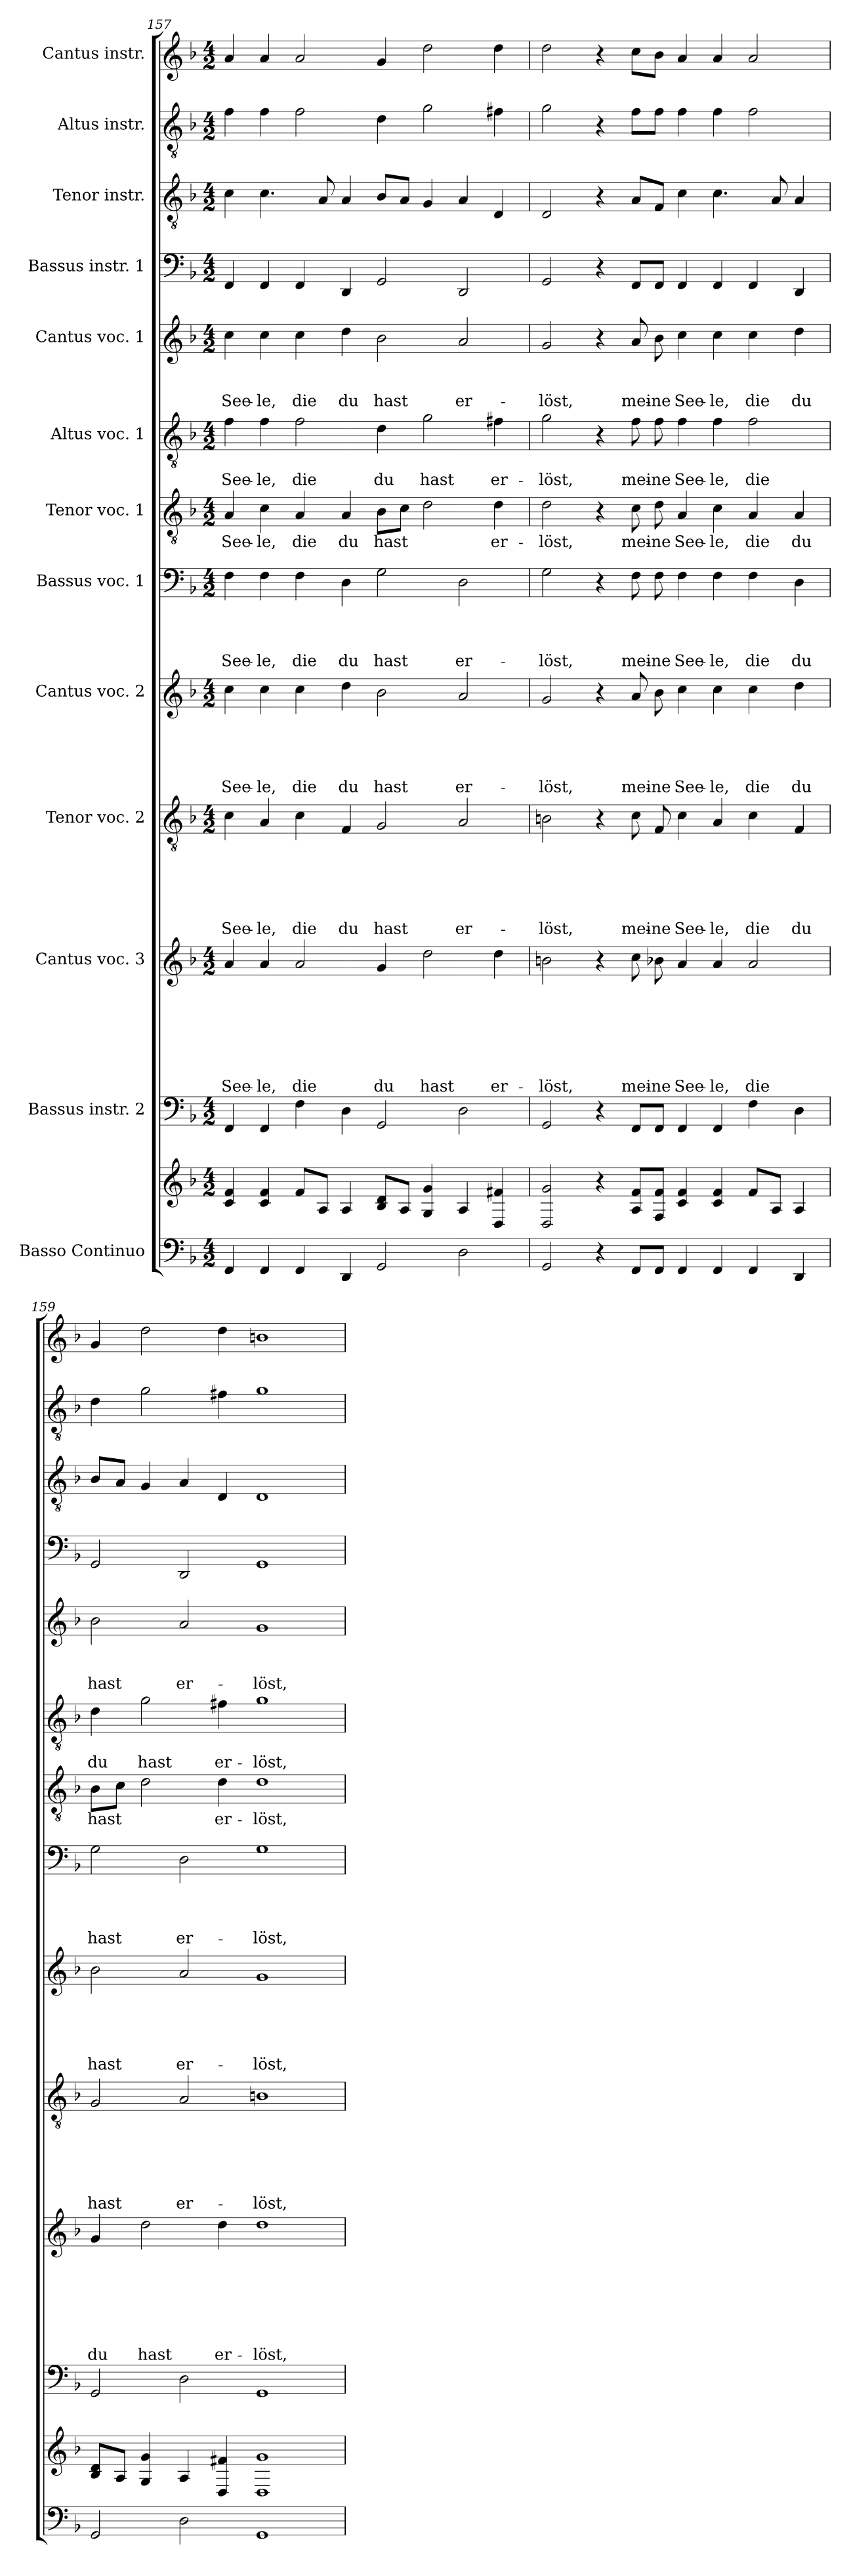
**kern	**kern	**kern	**kern	**text	**text	**text	**text	**text	**text	**text	**kern	**text	**text	**text	**text	**text	**text	**kern	**text	**text	**text	**text	**text	**kern	**text	**text	**text	**text	**kern	**text	**kern	**text	**text	**kern	**text	**text	**text	**kern	**kern	**kern	**kern
*part14	*part13	*part12	*part11	*part11	*part11	*part11	*part11	*part11	*part11	*part11	*part10	*part10	*part10	*part10	*part10	*part10	*part10	*part9	*part9	*part9	*part9	*part9	*part9	*part8	*part8	*part8	*part8	*part8	*part7	*part7	*part6	*part6	*part6	*part5	*part5	*part5	*part5	*part4	*part3	*part2	*part1
*staff14	*staff13	*staff12	*staff11	*staff11	*staff11	*staff11	*staff11	*staff11	*staff11	*staff11	*staff10	*staff10	*staff10	*staff10	*staff10	*staff10	*staff10	*staff9	*staff9	*staff9	*staff9	*staff9	*staff9	*staff8	*staff8	*staff8	*staff8	*staff8	*staff7	*staff7	*staff6	*staff6	*staff6	*staff5	*staff5	*staff5	*staff5	*staff4	*staff3	*staff2	*staff1
*I"Basso Continuo	*	*I"Bassus instr. 2	*I"Cantus voc. 3	*	*	*	*	*	*	*	*I"Tenor voc. 2	*	*	*	*	*	*	*I"Cantus voc. 2	*	*	*	*	*	*I"Bassus voc. 1	*	*	*	*	*I"Tenor voc. 1	*	*I"Altus voc. 1	*	*	*I"Cantus voc. 1	*	*	*	*I"Bassus instr. 1	*I"Tenor instr.	*I"Altus instr.	*I"Cantus instr.
!!LO:PB:g=z
*clefF4	*clefG2	*clefF4	*clefG2	*	*	*	*	*	*	*	*clefGv2	*	*	*	*	*	*	*clefG2	*	*	*	*	*	*clefF4	*	*	*	*	*clefGv2	*	*clefGv2	*	*	*clefG2	*	*	*	*clefF4	*clefGv2	*clefGv2	*clefG2
*k[b-]	*k[b-]	*k[b-]	*k[b-]	*	*	*	*	*	*	*	*k[b-]	*	*	*	*	*	*	*k[b-]	*	*	*	*	*	*k[b-]	*	*	*	*	*k[b-]	*	*k[b-]	*	*	*k[b-]	*	*	*	*k[b-]	*k[b-]	*k[b-]	*k[b-]
*F:	*F:	*F:	*F:	*	*	*	*	*	*	*	*F:	*	*	*	*	*	*	*F:	*	*	*	*	*	*F:	*	*	*	*	*F:	*	*F:	*	*	*F:	*	*	*	*F:	*F:	*F:	*F:
*M4/2	*M4/2	*M4/2	*M4/2	*	*	*	*	*	*	*	*M4/2	*	*	*	*	*	*	*M4/2	*	*	*	*	*	*M4/2	*	*	*	*	*M4/2	*	*M4/2	*	*	*M4/2	*	*	*	*M4/2	*M4/2	*M4/2	*M4/2
=157	=157	=157	=157	=157	=157	=157	=157	=157	=157	=157	=157	=157	=157	=157	=157	=157	=157	=157	=157	=157	=157	=157	=157	=157	=157	=157	=157	=157	=157	=157	=157	=157	=157	=157	=157	=157	=157	=157	=157	=157	=157
!	!	!	!	!	!	!	!	!	!	!LO:LY:b	!	!	!	!	!	!	!LO:LY:b	!	!	!	!	!	!LO:LY:b	!	!	!	!	!LO:LY:b	!	!LO:LY:b	!	!	!LO:LY:b	!	!	!	!LO:LY:b	!	!	!	!
4FF/	4c/ 4f/	4FF/	4a/	.	.	.	.	.	.	See-	4c\	.	.	.	.	.	See-	4cc\	.	.	.	.	See-	4F\	.	.	.	See-	4A/	See-	4f\	.	See-	4cc\	.	.	See-	4FF/	4c\	4f\	4a/
!	!	!	!	!	!	!	!	!	!	!LO:LY:b	!	!	!	!	!	!	!LO:LY:b	!	!	!	!	!	!LO:LY:b	!	!	!	!	!LO:LY:b	!	!LO:LY:b	!	!	!LO:LY:b	!	!	!	!LO:LY:b	!	!	!	!
4FF/	4c/ 4f/	4FF/	4a/	.	.	.	.	.	.	-le,	4A/	.	.	.	.	.	-le,	4cc\	.	.	.	.	-le,	4F\	.	.	.	-le,	4c\	-le,	4f\	.	-le,	4cc\	.	.	-le,	4FF/	4.c\	4f\	4a/
!	!	!	!	!	!	!	!	!	!	!LO:LY:b	!	!	!	!	!	!	!LO:LY:b	!	!	!	!	!	!LO:LY:b	!	!	!	!	!LO:LY:b	!	!LO:LY:b	!	!	!LO:LY:b	!	!	!	!LO:LY:b	!	!	!	!
4FF/	8f/L	4F\	2a/	.	.	.	.	.	.	die	4c\	.	.	.	.	.	die	4cc\	.	.	.	.	die	4F\	.	.	.	die	4A/	die	2f\	.	die	4cc\	.	.	die	4FF/	.	2f\	2a/
.	8A/J	.	.	.	.	.	.	.	.	.	.	.	.	.	.	.	.	.	.	.	.	.	.	.	.	.	.	.	.	.	.	.	.	.	.	.	.	.	8A/	.	.
!	!	!	!	!	!	!	!	!	!	!	!	!	!	!	!	!	!LO:LY:b	!	!	!	!	!	!LO:LY:b	!	!	!	!	!LO:LY:b	!	!LO:LY:b	!	!	!	!	!	!	!LO:LY:b	!	!	!	!
4DD/	4A/	4D\	.	.	.	.	.	.	.	.	4F/	.	.	.	.	.	du	4dd\	.	.	.	.	du	4D\	.	.	.	du	4A/	du	.	.	.	4dd\	.	.	du	4DD/	4A/	.	.
!	!	!	!	!	!	!	!	!	!	!LO:LY:b	!	!	!	!	!	!	!LO:LY:b	!	!	!	!	!	!LO:LY:b	!	!	!	!	!LO:LY:b	!	!LO:LY:b	!	!	!LO:LY:b	!	!	!	!LO:LY:b	!	!	!	!
2GG/	8B-/ 8d/L	2GG/	4g/	.	.	.	.	.	.	du	2G/	.	.	.	.	.	hast	2b-\	.	.	.	.	hast	2G\	.	.	.	hast	8B-\L	hast	4d\	.	du	2b-\	.	.	hast	2GG/	8B-/L	4d\	4g/
.	8A/J	.	.	.	.	.	.	.	.	.	.	.	.	.	.	.	.	.	.	.	.	.	.	.	.	.	.	.	8c\J	.	.	.	.	.	.	.	.	.	8A/J	.	.
!	!	!	!	!	!	!	!	!	!	!LO:LY:b	!	!	!	!	!	!	!	!	!	!	!	!	!	!	!	!	!	!	!	!	!	!	!LO:LY:b	!	!	!	!	!	!	!	!
.	4G/ 4g/	.	2dd\	.	.	.	.	.	.	hast	.	.	.	.	.	.	.	.	.	.	.	.	.	.	.	.	.	.	2d\	.	2g\	.	hast	.	.	.	.	.	4G/	2g\	2dd\
!	!	!	!	!	!	!	!	!	!	!	!	!	!	!	!	!	!LO:LY:b	!	!	!	!	!	!LO:LY:b	!	!	!	!	!LO:LY:b	!	!	!	!	!	!	!	!	!LO:LY:b	!	!	!	!
2D\	4A/	2D\	.	.	.	.	.	.	.	.	2A/	.	.	.	.	.	er-	2a/	.	.	.	.	er-	2D\	.	.	.	er-	.	.	.	.	.	2a/	.	.	er-	2DD/	4A/	.	.
!	!	!	!	!	!	!	!	!	!	!LO:LY:b	!	!	!	!	!	!	!	!	!	!	!	!	!	!	!	!	!	!	!	!LO:LY:b	!	!	!LO:LY:b	!	!	!	!	!	!	!	!
.	4D/ 4f#X/	.	4dd\	.	.	.	.	.	.	er-	.	.	.	.	.	.	.	.	.	.	.	.	.	.	.	.	.	.	4d\	er-	4f#X\	.	er-	.	.	.	.	.	4D/	4f#X\	4dd\
=158	=158	=158	=158	=158	=158	=158	=158	=158	=158	=158	=158	=158	=158	=158	=158	=158	=158	=158	=158	=158	=158	=158	=158	=158	=158	=158	=158	=158	=158	=158	=158	=158	=158	=158	=158	=158	=158	=158	=158	=158	=158
!	!	!	!	!	!	!	!	!	!	!LO:LY:b	!	!	!	!	!	!	!LO:LY:b	!	!	!	!	!	!LO:LY:b	!	!	!	!	!LO:LY:b	!	!LO:LY:b	!	!	!LO:LY:b	!	!	!	!LO:LY:b	!	!	!	!
2GG/	2D/ 2g/	2GG/	2bn\	.	.	.	.	.	.	-löst,	2Bn\	.	.	.	.	.	-löst,	2g/	.	.	.	.	-löst,	2G\	.	.	.	-löst,	2d\	-löst,	2g\	.	-löst,	2g/	.	.	-löst,	2GG/	2D/	2g\	2dd\
4r	4r	4r	4r	.	.	.	.	.	.	.	4r	.	.	.	.	.	.	4r	.	.	.	.	.	4r	.	.	.	.	4r	.	4r	.	.	4r	.	.	.	4r	4r	4r	4r
!	!	!	!	!	!	!	!	!	!	!LO:LY:b	!	!	!	!	!	!	!LO:LY:b	!	!	!	!	!	!LO:LY:b	!	!	!	!	!LO:LY:b	!	!LO:LY:b	!	!	!LO:LY:b	!	!	!	!LO:LY:b	!	!	!	!
8FF/L	8A/ 8f/L	8FF/L	8cc\	.	.	.	.	.	.	mei-	8c\	.	.	.	.	.	mei-	8a/	.	.	.	.	mei-	8F\	.	.	.	mei-	8c\	mei-	8f\	.	mei-	8a/	.	.	mei-	8FF/L	8A/L	8f\L	8cc\L
!	!	!	!	!	!	!	!	!	!	!LO:LY:b	!	!	!	!	!	!	!LO:LY:b	!	!	!	!	!	!LO:LY:b	!	!	!	!	!LO:LY:b	!	!LO:LY:b	!	!	!LO:LY:b	!	!	!	!LO:LY:b	!	!	!	!
8FF/J	8F/ 8f/J	8FF/J	8b-X\	.	.	.	.	.	.	-ne	8F/	.	.	.	.	.	-ne	8b-\	.	.	.	.	-ne	8F\	.	.	.	-ne	8d\	-ne	8f\	.	-ne	8b-\	.	.	-ne	8FF/J	8F/J	8f\J	8b-\J
!	!	!	!	!	!	!	!	!	!	!LO:LY:b	!	!	!	!	!	!	!LO:LY:b	!	!	!	!	!	!LO:LY:b	!	!	!	!	!LO:LY:b	!	!LO:LY:b	!	!	!LO:LY:b	!	!	!	!LO:LY:b	!	!	!	!
4FF/	4c/ 4f/	4FF/	4a/	.	.	.	.	.	.	See-	4c\	.	.	.	.	.	See-	4cc\	.	.	.	.	See-	4F\	.	.	.	See-	4A/	See-	4f\	.	See-	4cc\	.	.	See-	4FF/	4c\	4f\	4a/
!	!	!	!	!	!	!	!	!	!	!LO:LY:b	!	!	!	!	!	!	!LO:LY:b	!	!	!	!	!	!LO:LY:b	!	!	!	!	!LO:LY:b	!	!LO:LY:b	!	!	!LO:LY:b	!	!	!	!LO:LY:b	!	!	!	!
4FF/	4c/ 4f/	4FF/	4a/	.	.	.	.	.	.	-le,	4A/	.	.	.	.	.	-le,	4cc\	.	.	.	.	-le,	4F\	.	.	.	-le,	4c\	-le,	4f\	.	-le,	4cc\	.	.	-le,	4FF/	4.c\	4f\	4a/
!	!	!	!	!	!	!	!	!	!	!LO:LY:b	!	!	!	!	!	!	!LO:LY:b	!	!	!	!	!	!LO:LY:b	!	!	!	!	!LO:LY:b	!	!LO:LY:b	!	!	!LO:LY:b	!	!	!	!LO:LY:b	!	!	!	!
4FF/	8f/L	4F\	2a/	.	.	.	.	.	.	die	4c\	.	.	.	.	.	die	4cc\	.	.	.	.	die	4F\	.	.	.	die	4A/	die	2f\	.	die	4cc\	.	.	die	4FF/	.	2f\	2a/
.	8A/J	.	.	.	.	.	.	.	.	.	.	.	.	.	.	.	.	.	.	.	.	.	.	.	.	.	.	.	.	.	.	.	.	.	.	.	.	.	8A/	.	.
!	!	!	!	!	!	!	!	!	!	!	!	!	!	!	!	!	!LO:LY:b	!	!	!	!	!	!LO:LY:b	!	!	!	!	!LO:LY:b	!	!LO:LY:b	!	!	!	!	!	!	!LO:LY:b	!	!	!	!
4DD/	4A/	4D\	.	.	.	.	.	.	.	.	4F/	.	.	.	.	.	du	4dd\	.	.	.	.	du	4D\	.	.	.	du	4A/	du	.	.	.	4dd\	.	.	du	4DD/	4A/	.	.
=159	=159	=159	=159	=159	=159	=159	=159	=159	=159	=159	=159	=159	=159	=159	=159	=159	=159	=159	=159	=159	=159	=159	=159	=159	=159	=159	=159	=159	=159	=159	=159	=159	=159	=159	=159	=159	=159	=159	=159	=159	=159
!	!	!	!	!	!	!	!	!	!	!LO:LY:b	!	!	!	!	!	!	!LO:LY:b	!	!	!	!	!	!LO:LY:b	!	!	!	!	!LO:LY:b	!	!LO:LY:b	!	!	!LO:LY:b	!	!	!	!LO:LY:b	!	!	!	!
2GG/	8B-/ 8d/L	2GG/	4g/	.	.	.	.	.	.	du	2G/	.	.	.	.	.	hast	2b-\	.	.	.	.	hast	2G\	.	.	.	hast	8B-\L	hast	4d\	.	du	2b-\	.	.	hast	2GG/	8B-/L	4d\	4g/
.	8A/J	.	.	.	.	.	.	.	.	.	.	.	.	.	.	.	.	.	.	.	.	.	.	.	.	.	.	.	8c\J	.	.	.	.	.	.	.	.	.	8A/J	.	.
!	!	!	!	!	!	!	!	!	!	!LO:LY:b	!	!	!	!	!	!	!	!	!	!	!	!	!	!	!	!	!	!	!	!	!	!	!LO:LY:b	!	!	!	!	!	!	!	!
.	4G/ 4g/	.	2dd\	.	.	.	.	.	.	hast	.	.	.	.	.	.	.	.	.	.	.	.	.	.	.	.	.	.	2d\	.	2g\	.	hast	.	.	.	.	.	4G/	2g\	2dd\
!	!	!	!	!	!	!	!	!	!	!	!	!	!	!	!	!	!LO:LY:b	!	!	!	!	!	!LO:LY:b	!	!	!	!	!LO:LY:b	!	!	!	!	!	!	!	!	!LO:LY:b	!	!	!	!
2D\	4A/	2D\	.	.	.	.	.	.	.	.	2A/	.	.	.	.	.	er-	2a/	.	.	.	.	er-	2D\	.	.	.	er-	.	.	.	.	.	2a/	.	.	er-	2DD/	4A/	.	.
!	!	!	!	!	!	!	!	!	!	!LO:LY:b	!	!	!	!	!	!	!	!	!	!	!	!	!	!	!	!	!	!	!	!LO:LY:b	!	!	!LO:LY:b	!	!	!	!	!	!	!	!
.	4D/ 4f#X/	.	4dd\	.	.	.	.	.	.	er-	.	.	.	.	.	.	.	.	.	.	.	.	.	.	.	.	.	.	4d\	er-	4f#X\	.	er-	.	.	.	.	.	4D/	4f#X\	4dd\
!	!	!	!	!	!	!	!	!	!	!LO:LY:b	!	!	!	!	!	!	!LO:LY:b	!	!	!	!	!	!LO:LY:b	!	!	!	!	!LO:LY:b	!	!LO:LY:b	!	!	!LO:LY:b	!	!	!	!LO:LY:b	!	!	!	!
1GG	1D 1g	1GG	1dd	.	.	.	.	.	.	-löst,	1Bn	.	.	.	.	.	-löst,	1g	.	.	.	.	-löst,	1G	.	.	.	-löst,	1d	-löst,	1g	.	-löst,	1g	.	.	-löst,	1GG	1D	1g	1bn
=	=	=	=	=	=	=	=	=	=	=	=	=	=	=	=	=	=	=	=	=	=	=	=	=	=	=	=	=	=	=	=	=	=	=	=	=	=	=	=	=	=
*-	*-	*-	*-	*-	*-	*-	*-	*-	*-	*-	*-	*-	*-	*-	*-	*-	*-	*-	*-	*-	*-	*-	*-	*-	*-	*-	*-	*-	*-	*-	*-	*-	*-	*-	*-	*-	*-	*-	*-	*-	*-
